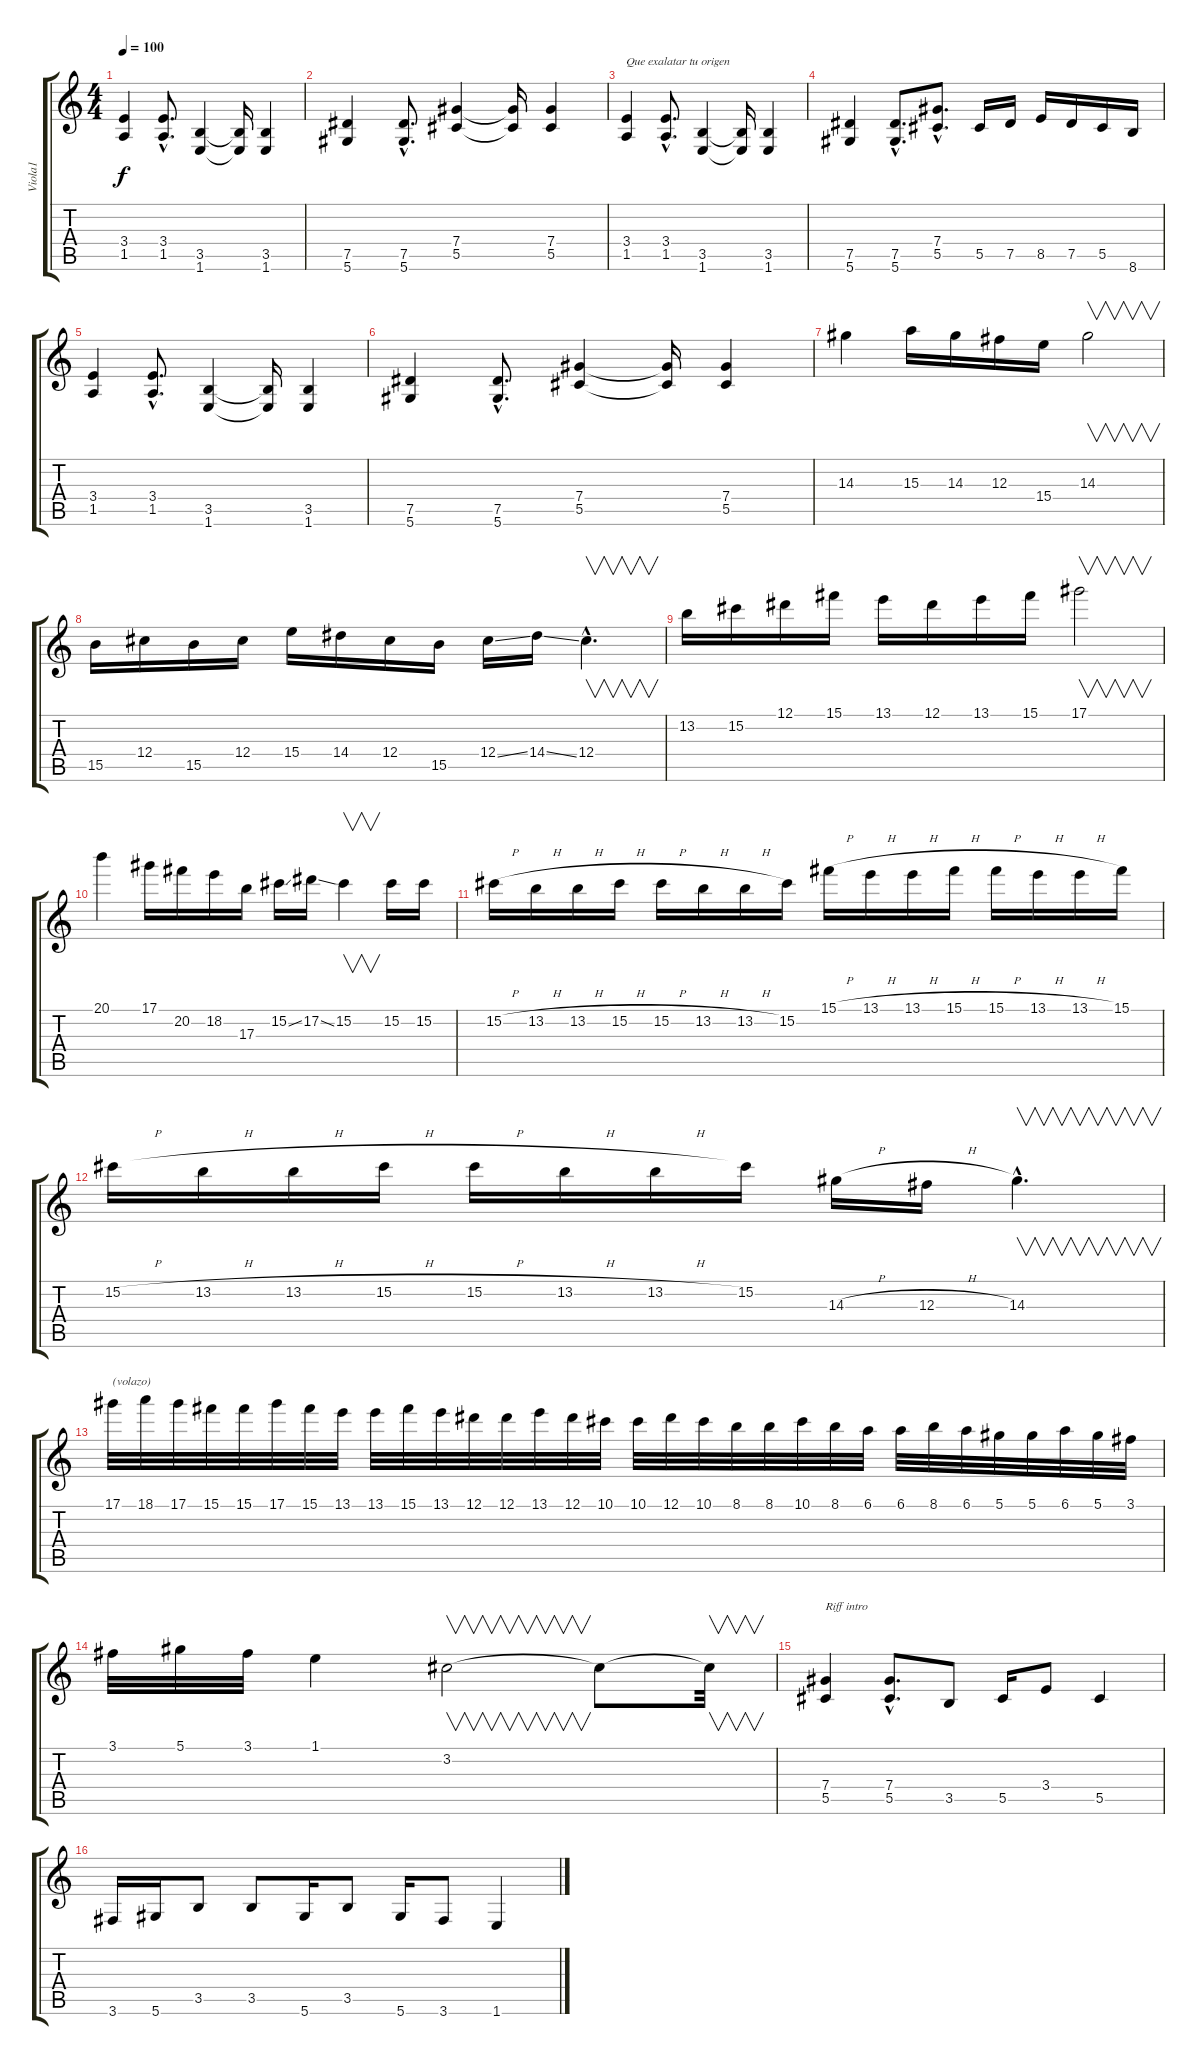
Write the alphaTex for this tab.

\track ("Viola1" "Viola1") {instrument overdrivenguitar}
\staff {score tabs}
\tuning (Eb4 Bb3 Gb3 Db3 Ab2 Eb2) {hide}
\ts (4 4)
\tempo 100
\clef g2
\ks c
(3.4 1.5).4{dy f} (3.4{hac} 1.5{hac}).8{d} (3.5 1.6).4 (3.5{t} 1.6{t}).16 (3.5 1.6).4 |
(7.5 5.6).4 (7.5{hac} 5.6{hac}).8{d} (7.4 5.5).4 (7.4{t} 5.5{t}).16 (7.4 5.5).4 |
(3.4 1.5).4{txt "Que exalatar tu origen"} (3.4{hac} 1.5{hac}).8{d} (3.5 1.6).4 (3.5{t} 1.6{t}).16 (3.5 1.6).4 |
(7.5 5.6).4 (7.5{hac} 5.6{hac}).8{d} (7.4{hac} 5.5{hac}).8{d} 5.5.16 7.5.16 8.5.16 7.5.16 5.5.16 8.6.16 |
(3.4 1.5).4 (3.4{hac} 1.5{hac}).8{d} (3.5 1.6).4 (3.5{t} 1.6{t}).16 (3.5 1.6).4 |
(7.5 5.6).4 (7.5{hac} 5.6{hac}).8{d} (7.4 5.5).4 (7.4{t} 5.5{t}).16 (7.4 5.5).4 |
14.3.4 15.3.16 14.3.16 12.3.16 15.4.16 14.3.2{v} |
15.5.16 12.4.16 15.5.16 12.4.16 15.4.16 14.4.16 12.4.16 15.5.16 12.4{ss}.16 14.4{ss}.16 12.4{hac}.4{v d} |
13.2.16 15.2.16 12.1.16 15.1.16 13.1.16 12.1.16 13.1.16 15.1.16 17.1.2{v} |
20.1.4 17.1.16 20.2.16 18.2.16 17.3.16 15.2{ss}.16 17.2{ss}.16 15.2.4{v} 15.2.16 15.2.16 |
15.2{h}.16 13.2{h}.16 13.2{h}.16 15.2{h}.16 15.2{h}.16 13.2{h}.16 13.2{h}.16 15.2.16 15.1{h}.16 13.1{h}.16 13.1{h}.16 15.1{h}.16 15.1{h}.16 13.1{h}.16 13.1{h}.16 15.1.16 |
15.2{h}.16 13.2{h}.16 13.2{h}.16 15.2{h}.16 15.2{h}.16 13.2{h}.16 13.2{h}.16 15.2.16 14.3{h}.16 12.3{h}.16 14.3{hac}.4{v d} |
17.1.32{txt "(volazo)"} 18.1.32 17.1.32 15.1.32 15.1.32 17.1.32 15.1.32 13.1.32 13.1.32 15.1.32 13.1.32 12.1.32 12.1.32 13.1.32 12.1.32 10.1.32 10.1.32 12.1.32 10.1.32 8.1.32 8.1.32 10.1.32 8.1.32 6.1.32 6.1.32 8.1.32 6.1.32 5.1.32 5.1.32 6.1.32 5.1.32 3.1.32 |
3.1.32 5.1.32 3.1.32 1.1.4 3.2.2{v} 3.2{t}.8 3.2{t}.32{v} |
(7.4 5.5).4{txt "Riff intro"} (7.4{hac} 5.5{hac}).8{d} 3.5.8 5.5.16 3.4.8 5.5.4 |
3.6.16 5.6.16 3.5.8 3.5.8 5.6.16 3.5.8 5.6.16 3.6.8 1.6.4
